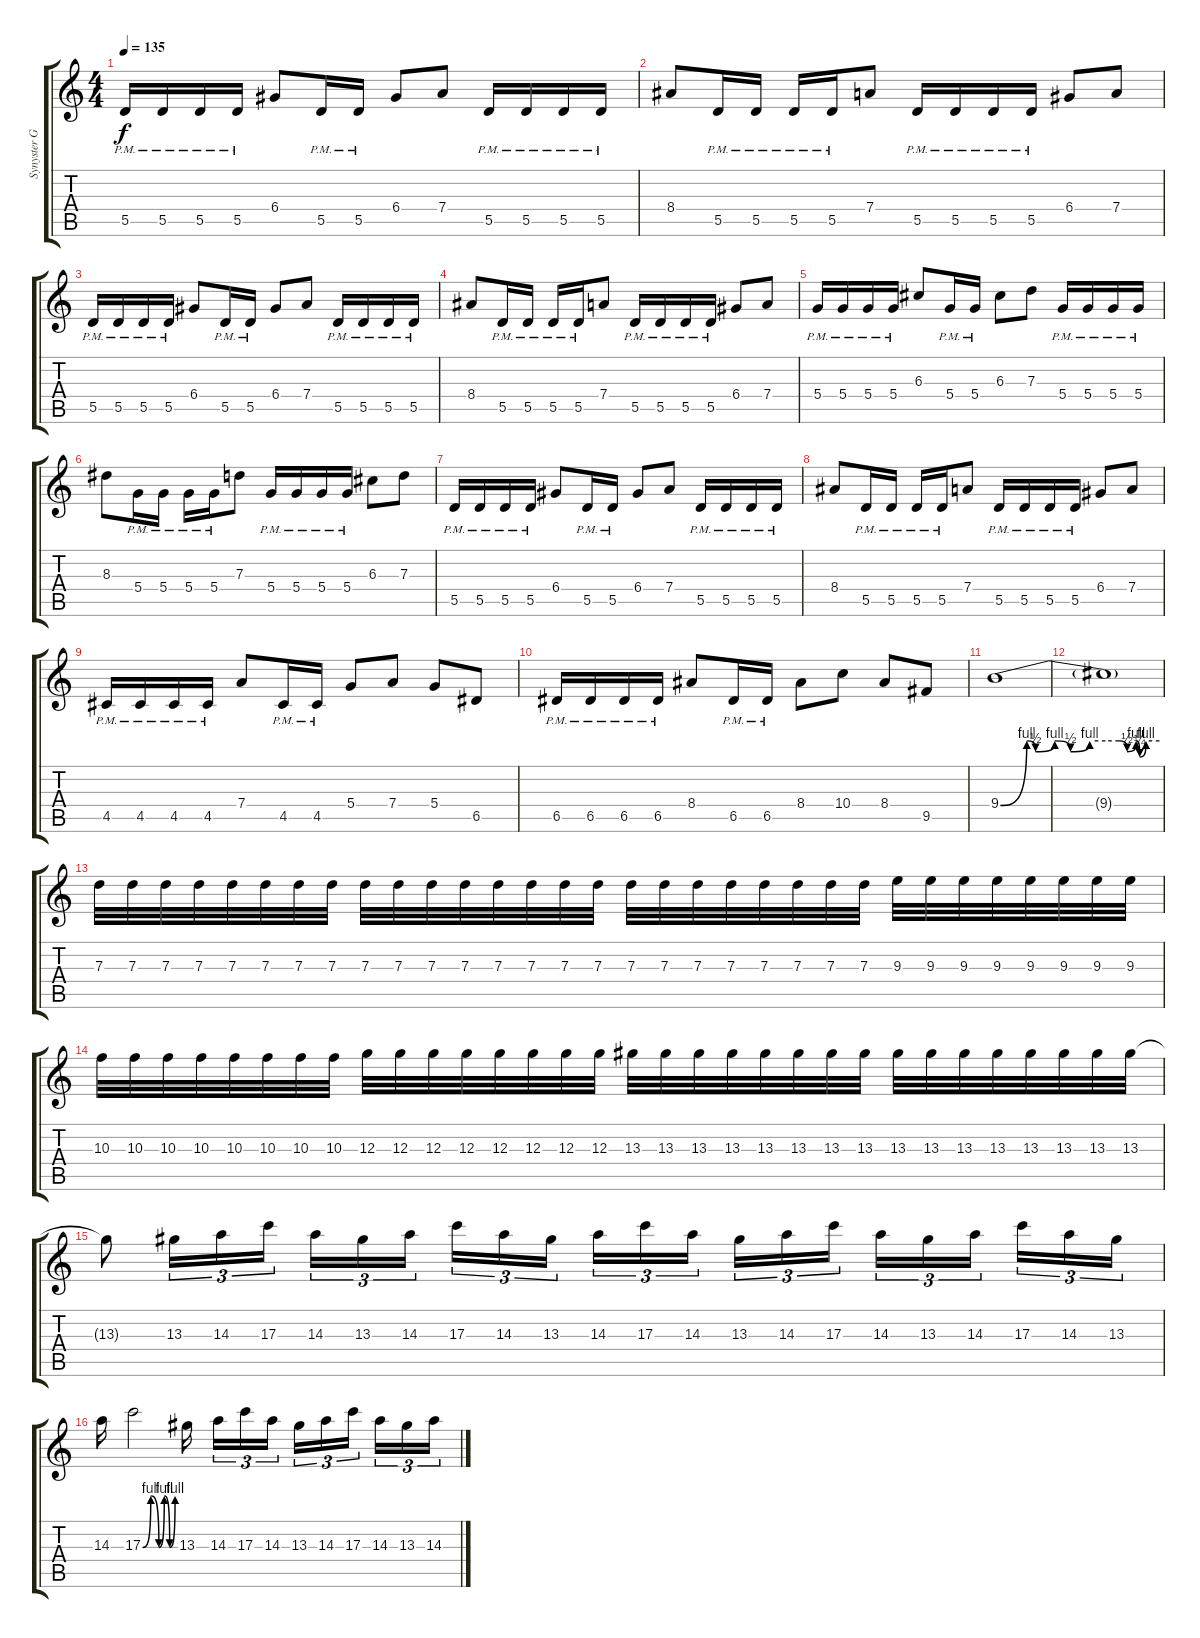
\track ("Synyster Gates" "Synyster G") {instrument overdrivenguitar}
\staff {score tabs}
\tuning (E4 B3 G3 D3 A2 D2) {hide}
\ts (4 4)
\tempo 135
\clef g2
\ks c
5.5{pm}.16{dy f} 5.5{pm}.16 5.5{pm}.16 5.5{pm}.16 6.4.8 5.5{pm}.16 5.5{pm}.16 6.4.8 7.4.8 5.5{pm}.16 5.5{pm}.16 5.5{pm}.16 5.5{pm}.16 |
8.4.8 5.5{pm}.16 5.5{pm}.16 5.5{pm}.16 5.5{pm}.16 7.4.8 5.5{pm}.16 5.5{pm}.16 5.5{pm}.16 5.5{pm}.16 6.4.8 7.4.8 |
5.5{pm}.16 5.5{pm}.16 5.5{pm}.16 5.5{pm}.16 6.4.8 5.5{pm}.16 5.5{pm}.16 6.4.8 7.4.8 5.5{pm}.16 5.5{pm}.16 5.5{pm}.16 5.5{pm}.16 |
8.4.8 5.5{pm}.16 5.5{pm}.16 5.5{pm}.16 5.5{pm}.16 7.4.8 5.5{pm}.16 5.5{pm}.16 5.5{pm}.16 5.5{pm}.16 6.4.8 7.4.8 |
5.4{pm}.16 5.4{pm}.16 5.4{pm}.16 5.4{pm}.16 6.3.8 5.4{pm}.16 5.4{pm}.16 6.3.8 7.3.8 5.4{pm}.16 5.4{pm}.16 5.4{pm}.16 5.4{pm}.16 |
8.3.8 5.4{pm}.16 5.4{pm}.16 5.4{pm}.16 5.4{pm}.16 7.3.8 5.4{pm}.16 5.4{pm}.16 5.4{pm}.16 5.4{pm}.16 6.3.8 7.3.8 |
5.5{pm}.16 5.5{pm}.16 5.5{pm}.16 5.5{pm}.16 6.4.8 5.5{pm}.16 5.5{pm}.16 6.4.8 7.4.8 5.5{pm}.16 5.5{pm}.16 5.5{pm}.16 5.5{pm}.16 |
8.4.8 5.5{pm}.16 5.5{pm}.16 5.5{pm}.16 5.5{pm}.16 7.4.8 5.5{pm}.16 5.5{pm}.16 5.5{pm}.16 5.5{pm}.16 6.4.8 7.4.8 |
4.5{pm}.16 4.5{pm}.16 4.5{pm}.16 4.5{pm}.16 7.4.8 4.5{pm}.16 4.5{pm}.16 5.4.8 7.4.8 5.4.8 6.5.8 |
6.5{pm}.16 6.5{pm}.16 6.5{pm}.16 6.5{pm}.16 8.4.8 6.5{pm}.16 6.5{pm}.16 8.4.8 10.4.8 8.4.8 9.5.8 |
9.4{be (custom 0 0 15 4 20 2 31 4 40 2 51 4 60 4)}.1 |
9.4{be (custom 0 4 15 4 24 2 34 4 38 1 45 4 60 4) t}.1 |
7.3.32 7.3.32 7.3.32 7.3.32 7.3.32 7.3.32 7.3.32 7.3.32 7.3.32 7.3.32 7.3.32 7.3.32 7.3.32 7.3.32 7.3.32 7.3.32 7.3.32 7.3.32 7.3.32 7.3.32 7.3.32 7.3.32 7.3.32 7.3.32 9.3.32 9.3.32 9.3.32 9.3.32 9.3.32 9.3.32 9.3.32 9.3.32 |
10.3.32 10.3.32 10.3.32 10.3.32 10.3.32 10.3.32 10.3.32 10.3.32 12.3.32 12.3.32 12.3.32 12.3.32 12.3.32 12.3.32 12.3.32 12.3.32 13.3.32 13.3.32 13.3.32 13.3.32 13.3.32 13.3.32 13.3.32 13.3.32 13.3.32 13.3.32 13.3.32 13.3.32 13.3.32 13.3.32 13.3.32 13.3.32 |
13.3{t}.8 13.3.16{tu (3 2)} 14.3.16{tu (3 2)} 17.3.16{tu (3 2)} 14.3.16{tu (3 2)} 13.3.16{tu (3 2)} 14.3.16{tu (3 2) beam splitsecondary} 17.3.16{tu (3 2)} 14.3.16{tu (3 2)} 13.3.16{tu (3 2)} 14.3.16{tu (3 2)} 17.3.16{tu (3 2)} 14.3.16{tu (3 2) beam splitsecondary} 13.3.16{tu (3 2)} 14.3.16{tu (3 2)} 17.3.16{tu (3 2)} 14.3.16{tu (3 2)} 13.3.16{tu (3 2)} 14.3.16{tu (3 2) beam splitsecondary} 17.3.16{tu (3 2)} 14.3.16{tu (3 2)} 13.3.16{tu (3 2)} |
14.3.16 17.3{be (custom 0 0 15 4 30 0 40 4 50 0 60 4)}.2 13.3.16{beam splitsecondary} 14.3.16{tu (3 2)} 17.3.16{tu (3 2)} 14.3.16{tu (3 2)} 13.3.16{tu (3 2)} 14.3.16{tu (3 2)} 17.3.16{tu (3 2) beam splitsecondary} 14.3.16{tu (3 2)} 13.3.16{tu (3 2)} 14.3.16{tu (3 2)}
